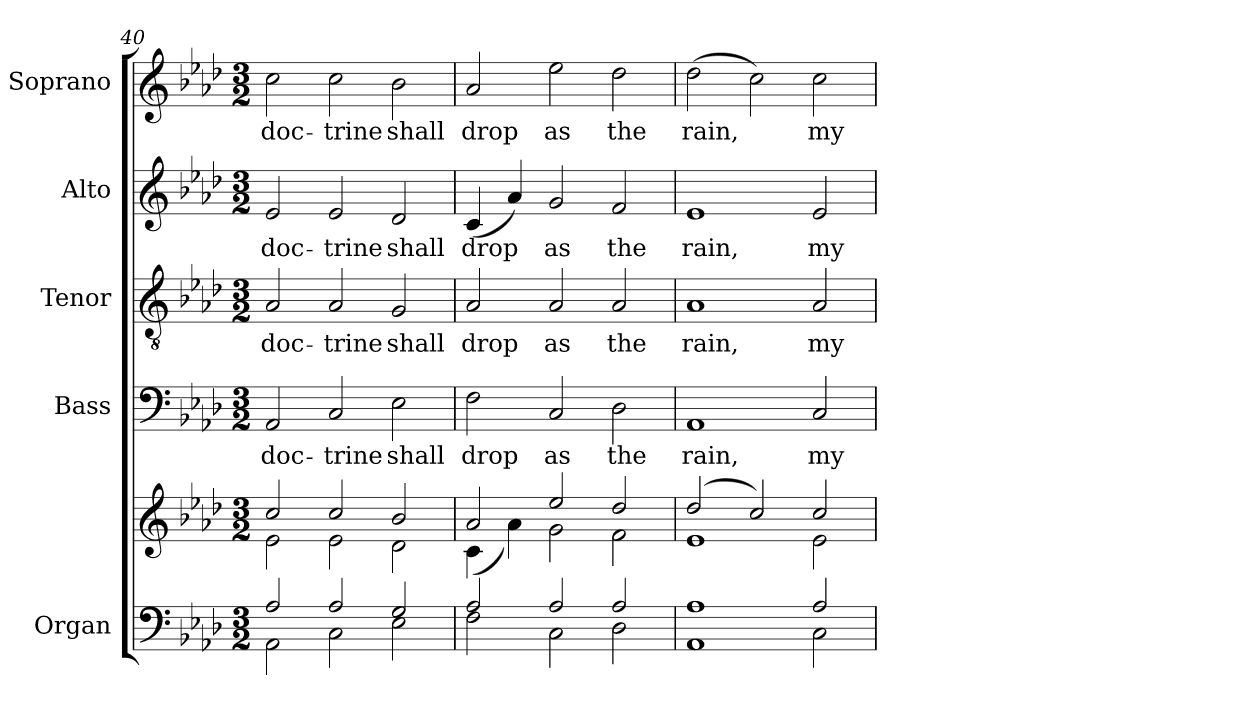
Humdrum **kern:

**kern	**kern	**kern	**text	**kern	**text	**kern	**text	**kern	**text
*part5	*part5	*part4	*part4	*part3	*part3	*part2	*part2	*part1	*part1
*staff6	*staff5	*staff4	*staff4	*staff3	*staff3	*staff2	*staff2	*staff1	*staff1
*I"Organ	*	*I"Bass	*	*I"Tenor	*	*I"Alto	*	*I"Soprano	*
*I'Org.	*	*I'B.	*	*I'T.	*	*I'A.	*	*I'S.	*
*clefF4	*clefG2	*clefF4	*	*clefGv2	*	*clefG2	*	*clefG2	*
*	*	*	*	*ITrd7c12	*	*	*	*	*
*k[b-e-a-d-]	*k[b-e-a-d-]	*k[b-e-a-d-]	*	*k[b-e-a-d-]	*	*k[b-e-a-d-]	*	*k[b-e-a-d-]	*
*A-:	*A-:	*A-:	*	*A-:	*	*A-:	*	*A-:	*
*M3/2	*M3/2	*M3/2	*	*M3/2	*	*M3/2	*	*M3/2	*
=40	=40	=40	=40	=40	=40	=40	=40	=40	=40
*^	*^	*	*	*	*	*	*	*	*
!	!	!	!	!	!LO:LY:b:color=#000000	!	!	!	!	!	!
!	!	!	!	!	!	!	!LO:LY:b:color=#000000	!	!	!	!
!	!	!	!	!	!	!	!	!	!LO:LY:b:color=#000000	!	!
!	!	!	!	!	!	!	!	!	!	!	!LO:LY:b:color=#000000
2A-i/	2AA-i\	2cci/	2e-i\	2AA-i/	doc-	2AA-i/	doc-	2e-i/	doc-	2cci\	doc-
!	!	!	!	!	!LO:LY:b:color=#000000	!	!	!	!	!	!
!	!	!	!	!	!	!	!LO:LY:b:color=#000000	!	!	!	!
!	!	!	!	!	!	!	!	!	!LO:LY:b:color=#000000	!	!
!	!	!	!	!	!	!	!	!	!	!	!LO:LY:b:color=#000000
2A-i/	2Ci\	2cci/	2e-i\	2Ci/	-trine	2AA-i/	-trine	2e-i/	-trine	2cci\	-trine
!	!	!	!	!	!LO:LY:b:color=#000000	!	!	!	!	!	!
!	!	!	!	!	!	!	!LO:LY:b:color=#000000	!	!	!	!
!	!	!	!	!	!	!	!	!	!LO:LY:b:color=#000000	!	!
!	!	!	!	!	!	!	!	!	!	!	!LO:LY:b:color=#000000
2Gi/	2E-i\	2b-i/	2d-i\	2E-i\	shall	2GGi/	shall	2d-i/	shall	2b-i\	shall
=41	=41	=41	=41	=41	=41	=41	=41	=41	=41	=41	=41
!	!	!	!	!	!LO:LY:b:color=#000000	!	!	!	!	!	!
!	!	!	!	!	!	!	!LO:LY:b:color=#000000	!	!	!	!
!	!	!	!	!	!	!	!	!	!LO:LY:b:color=#000000	!	!
!	!	!	!	!	!	!	!	!	!	!	!LO:LY:b:color=#000000
2A-i/	2Fi\	2a-i/	(4ci\	2Fi\	drop	2AA-i/	drop	(4ci/	drop	2a-i/	drop
.	.	.	4a-i\)	.	.	.	.	4a-i/)	.	.	.
!	!	!	!	!	!LO:LY:b:color=#000000	!	!	!	!	!	!
!	!	!	!	!	!	!	!LO:LY:b:color=#000000	!	!	!	!
!	!	!	!	!	!	!	!	!	!LO:LY:b:color=#000000	!	!
!	!	!	!	!	!	!	!	!	!	!	!LO:LY:b:color=#000000
2A-i/	2Ci\	2ee-i/	2gi\	2Ci/	as	2AA-i/	as	2gi/	as	2ee-i\	as
!	!	!	!	!	!LO:LY:b:color=#000000	!	!	!	!	!	!
!	!	!	!	!	!	!	!LO:LY:b:color=#000000	!	!	!	!
!	!	!	!	!	!	!	!	!	!LO:LY:b:color=#000000	!	!
!	!	!	!	!	!	!	!	!	!	!	!LO:LY:b:color=#000000
2A-i/	2D-i\	2dd-i/	2fi\	2D-i\	the	2AA-i/	the	2fi/	the	2dd-i\	the
=42	=42	=42	=42	=42	=42	=42	=42	=42	=42	=42	=42
!	!	!	!	!	!LO:LY:b:color=#000000	!	!	!	!	!	!
!	!	!	!	!	!	!	!LO:LY:b:color=#000000	!	!	!	!
!	!	!	!	!	!	!	!	!	!LO:LY:b:color=#000000	!	!
!	!	!	!	!	!	!	!	!	!	!	!LO:LY:b:color=#000000
1AA-i 1A-i	1ryy	(2dd-i/	1e-i	1AA-i	rain,	1AA-i	rain,	1e-i	rain,	(2dd-i\	rain,
.	.	2cci/)	.	.	.	.	.	.	.	2cci\)	.
!	!	!	!	!	!LO:LY:b:color=#000000	!	!	!	!	!	!
!	!	!	!	!	!	!	!LO:LY:b:color=#000000	!	!	!	!
!	!	!	!	!	!	!	!	!	!LO:LY:b:color=#000000	!	!
!	!	!	!	!	!	!	!	!	!	!	!LO:LY:b:color=#000000
2A-i/	2Ci\	2cci/	2e-i\	2Ci/	my	2AA-i/	my	2e-i/	my	2cci\	my
*v	*v	*	*	*	*	*	*	*	*	*	*
*	*v	*v	*	*	*	*	*	*	*	*
=	=	=	=	=	=	=	=	=	=
*-	*-	*-	*-	*-	*-	*-	*-	*-	*-
